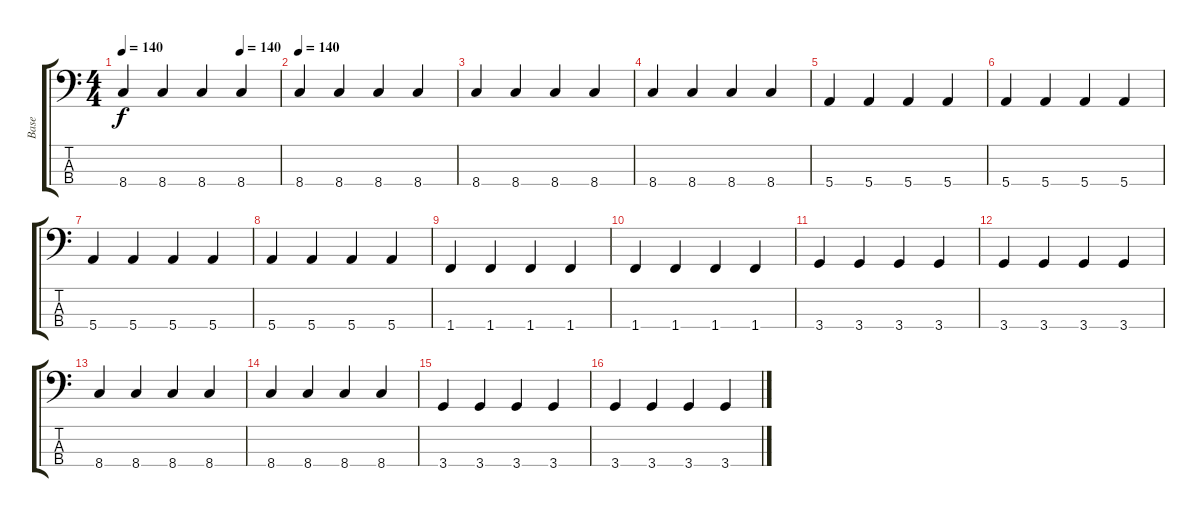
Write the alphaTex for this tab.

\track ("Base" "Base") {instrument electricbasspick}
\staff {score tabs}
\tuning (G2 D2 A1 E1) {hide}
\ts (4 4)
\tempo 140
\tempo (140 0.75)
\clef f4
\ks c
8.4.4{dy f} 8.4.4 8.4.4 8.4.4 |
\tempo 140
8.4.4 8.4.4 8.4.4 8.4.4 |
8.4.4 8.4.4 8.4.4 8.4.4 |
8.4.4 8.4.4 8.4.4 8.4.4 |
5.4.4 5.4.4 5.4.4 5.4.4 |
5.4.4 5.4.4 5.4.4 5.4.4 |
5.4.4 5.4.4 5.4.4 5.4.4 |
5.4.4 5.4.4 5.4.4 5.4.4 |
1.4.4 1.4.4 1.4.4 1.4.4 |
1.4.4 1.4.4 1.4.4 1.4.4 |
3.4.4 3.4.4 3.4.4 3.4.4 |
3.4.4 3.4.4 3.4.4 3.4.4 |
8.4.4 8.4.4 8.4.4 8.4.4 |
8.4.4 8.4.4 8.4.4 8.4.4 |
3.4.4 3.4.4 3.4.4 3.4.4 |
3.4.4 3.4.4 3.4.4 3.4.4
